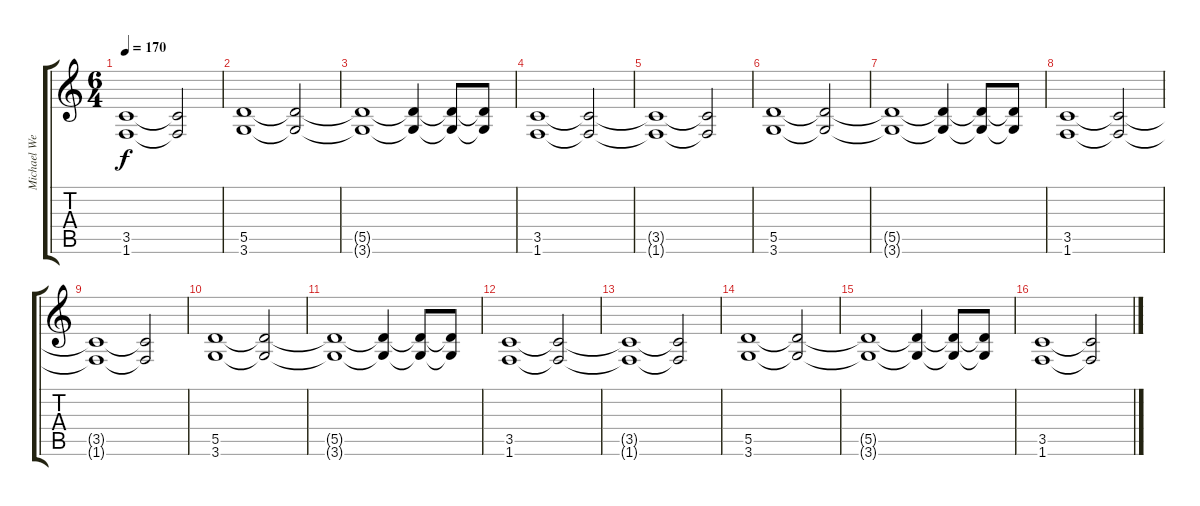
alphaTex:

\track ("Michael Weikath" "Michael We") {instrument overdrivenguitar}
\staff {score tabs}
\tuning (E4 B3 G3 D3 A2 E2) {hide}
\ts (6 4)
\tempo 170
\clef g2
\ks c
(3.5{t} 1.6{t}).1{dy f} (3.5{t} 1.6{t}).2 |
(5.5 3.6).1 (5.5{t} 3.6{t}).2 |
(5.5{t} 3.6{t}).1 (5.5{t} 3.6{t}).4 (5.5{t} 3.6{t}).8 (5.5{t} 3.6{t}).8 |
(3.5 1.6).1 (3.5{t} 1.6{t}).2 |
(3.5{t} 1.6{t}).1 (3.5{t} 1.6{t}).2 |
(5.5 3.6).1 (5.5{t} 3.6{t}).2 |
(5.5{t} 3.6{t}).1 (5.5{t} 3.6{t}).4 (5.5{t} 3.6{t}).8 (5.5{t} 3.6{t}).8 |
(3.5 1.6).1 (3.5{t} 1.6{t}).2 |
(3.5{t} 1.6{t}).1 (3.5{t} 1.6{t}).2 |
(5.5 3.6).1 (5.5{t} 3.6{t}).2 |
(5.5{t} 3.6{t}).1 (5.5{t} 3.6{t}).4 (5.5{t} 3.6{t}).8 (5.5{t} 3.6{t}).8 |
(3.5 1.6).1 (3.5{t} 1.6{t}).2 |
(3.5{t} 1.6{t}).1 (3.5{t} 1.6{t}).2 |
(5.5 3.6).1 (5.5{t} 3.6{t}).2 |
(5.5{t} 3.6{t}).1 (5.5{t} 3.6{t}).4 (5.5{t} 3.6{t}).8 (5.5{t} 3.6{t}).8 |
(3.5 1.6).1 (3.5{t} 1.6{t}).2
